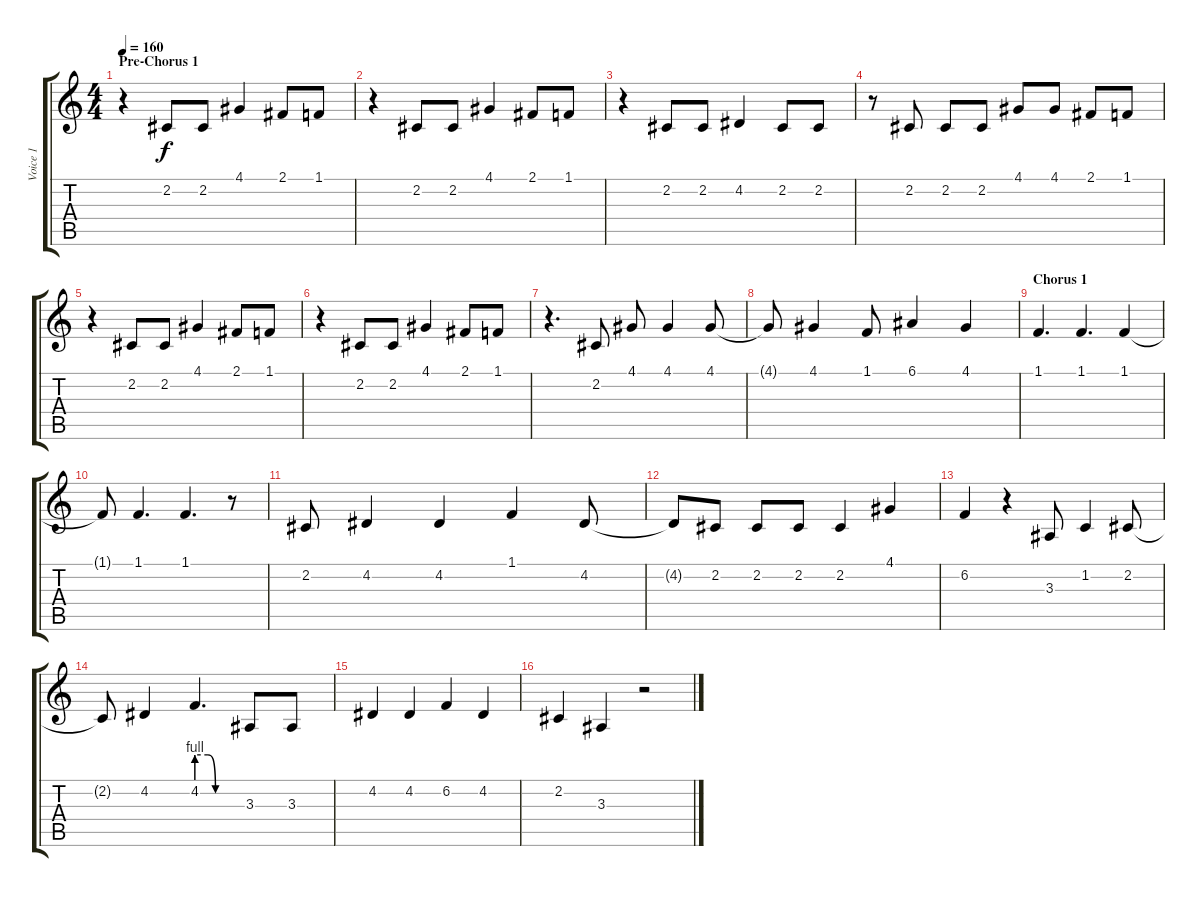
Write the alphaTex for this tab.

\track ("Voice 1" "Voice 1") {instrument oboe}
\staff {score tabs}
\tuning (E4 B3 G3 D3 A2 E2) {hide}
\ts (4 4)
\section ("" "Pre-Chorus 1")
\tempo 160
\clef g2
\ks c
r.4{dy f} 2.2.8 2.2.8 4.1.4 2.1.8 1.1.8 |
r.4 2.2.8 2.2.8 4.1.4 2.1.8 1.1.8 |
r.4 2.2.8 2.2.8 4.2.4 2.2.8 2.2.8 |
r.8 2.2.8 2.2.8 2.2.8 4.1.8 4.1.8 2.1.8 1.1.8 |
r.4 2.2.8 2.2.8 4.1.4 2.1.8 1.1.8 |
r.4 2.2.8 2.2.8 4.1.4 2.1.8 1.1.8 |
r.4{d} 2.2.8 4.1.8 4.1.4 4.1.8 |
4.1{t}.8 4.1.4 1.1.8 6.1.4 4.1.4 |
\section ("" "Chorus 1")
1.1.4{d} 1.1.4{d} 1.1.4 |
1.1{t}.8 1.1.4{d} 1.1.4{d} r.8 |
2.2.8 4.2.4 4.2.4 1.1.4 4.2.8 |
4.2{t}.8 2.2.8 2.2.8 2.2.8 2.2.4 4.1.4 |
6.2.4 r.4 3.3.8 1.2.4 2.2.8 |
2.2{t}.8 4.2.4 4.2{be (custom 0 4 15 4 25 0 40 0 60 0)}.4{d} 3.3.8 3.3.8 |
4.2.4 4.2.4 6.2.4 4.2.4 |
2.2.4 3.3.4 r.2
